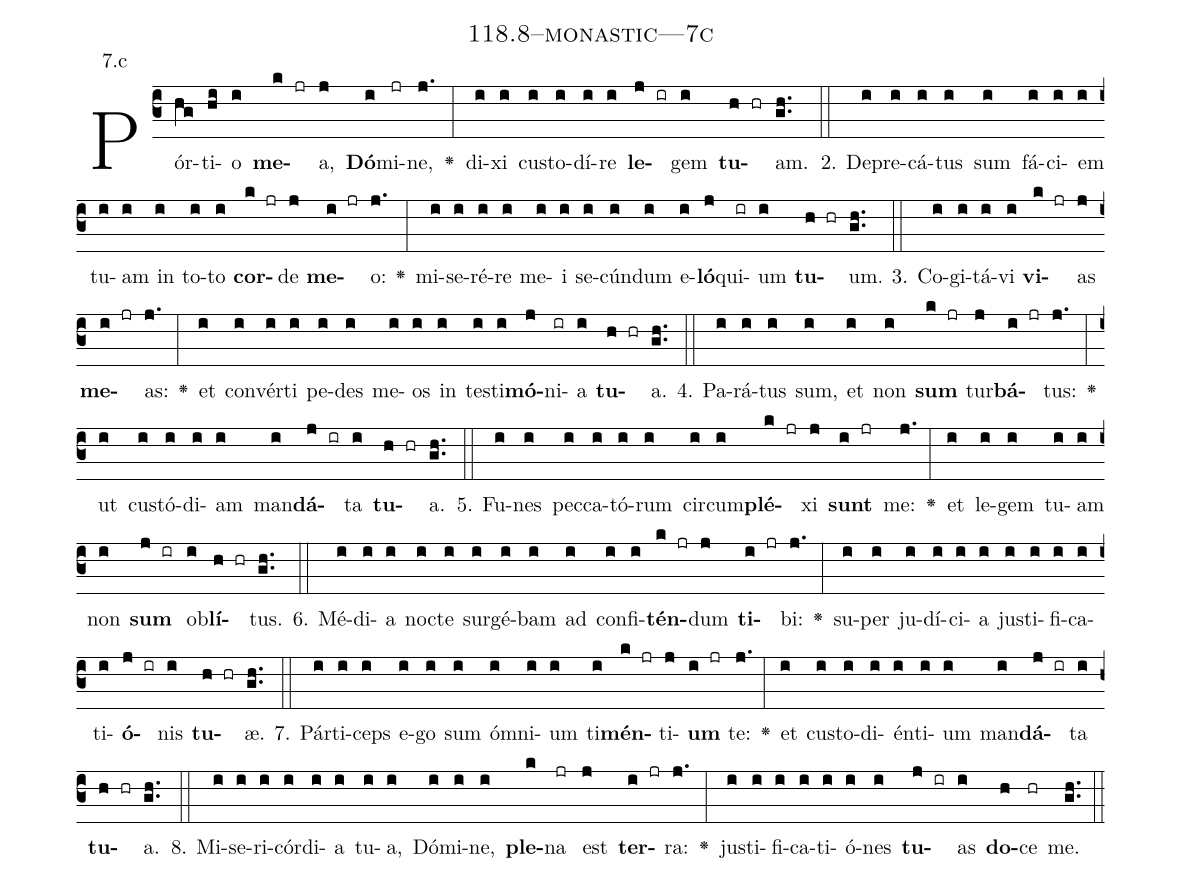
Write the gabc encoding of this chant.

name: 118.8--monastic---7c;
annotation: 7.c;
%%
(c3)Pór(hg)ti(hi)o(i) <b>me</b>(k jr)a,(j) <b>Dó</b>(i)mi(jr)ne,(j.) <v>\greheightstar</v>(:) di(i)xi(i) cus(i)to(i)dí(i)re(i) <b>le</b>(j ir)gem(i) <b>tu</b>(h hr)am.(gh..) (::)
2. De(i)pre(i)cá(i)tus(i) sum(i) fá(i)ci(i)em(i) tu(i)am(i) in(i) to(i)to(i) <b>cor</b>(k jr)de(j) <b>me</b>(i jr)o:(j.) <v>\greheightstar</v>(:) mi(i)se(i)ré(i)re(i) me(i)i(i) se(i)cún(i)dum(i) e(i)<b>ló</b>(j)qui(ir)um(i) <b>tu</b>(h hr)um.(gh..) (::)
3. Co(i)gi(i)tá(i)vi(i) <b>vi</b>(k jr)as(j) <b>me</b>(i jr)as:(j.) <v>\greheightstar</v>(:) et(i) con(i)vér(i)ti(i) pe(i)des(i) me(i)os(i) in(i) tes(i)ti(i)<b>mó</b>(j)ni(ir)a(i) <b>tu</b>(h hr)a.(gh..) (::)
4. Pa(i)rá(i)tus(i) sum,(i) et(i) non(i) <b>sum</b>(k jr) tur(j)<b>bá</b>(i jr)tus:(j.) <v>\greheightstar</v>(:) ut(i) cus(i)tó(i)di(i)am(i) man(i)<b>dá</b>(j ir)ta(i) <b>tu</b>(h hr)a.(gh..) (::)
5. Fu(i)nes(i) pec(i)ca(i)tó(i)rum(i) cir(i)cum(i)<b>plé</b>(k jr)xi(j) <b>sunt</b>(i jr) me:(j.) <v>\greheightstar</v>(:) et(i) le(i)gem(i) tu(i)am(i) non(i) <b>sum</b>(j ir) ob(i)<b>lí</b>(h hr)tus.(gh..) (::)
6. Mé(i)di(i)a(i) noc(i)te(i) sur(i)gé(i)bam(i) ad(i) con(i)fi(i)<b>tén</b>(k jr)dum(j) <b>ti</b>(i jr)bi:(j.) <v>\greheightstar</v>(:) su(i)per(i) ju(i)dí(i)ci(i)a(i) jus(i)ti(i)fi(i)ca(i)ti(i)<b>ó</b>(j ir)nis(i) <b>tu</b>(h hr)æ.(gh..) (::)
7. Pár(i)ti(i)ceps(i) e(i)go(i) sum(i) óm(i)ni(i)um(i) ti(i)<b>mén</b>(k jr)ti(j)<b>um</b>(i jr) te:(j.) <v>\greheightstar</v>(:) et(i) cus(i)to(i)di(i)én(i)ti(i)um(i) man(i)<b>dá</b>(j ir)ta(i) <b>tu</b>(h hr)a.(gh..) (::)
8. Mi(i)se(i)ri(i)cór(i)di(i)a(i) tu(i)a,(i) Dó(i)mi(i)ne,(i) <b>ple</b>(k)na(jr) est(j) <b>ter</b>(i jr)ra:(j.) <v>\greheightstar</v>(:) jus(i)ti(i)fi(i)ca(i)ti(i)ó(i)nes(i) <b>tu</b>(j ir)as(i) <b>do</b>(h)ce(hr) me.(gh..) (::)
